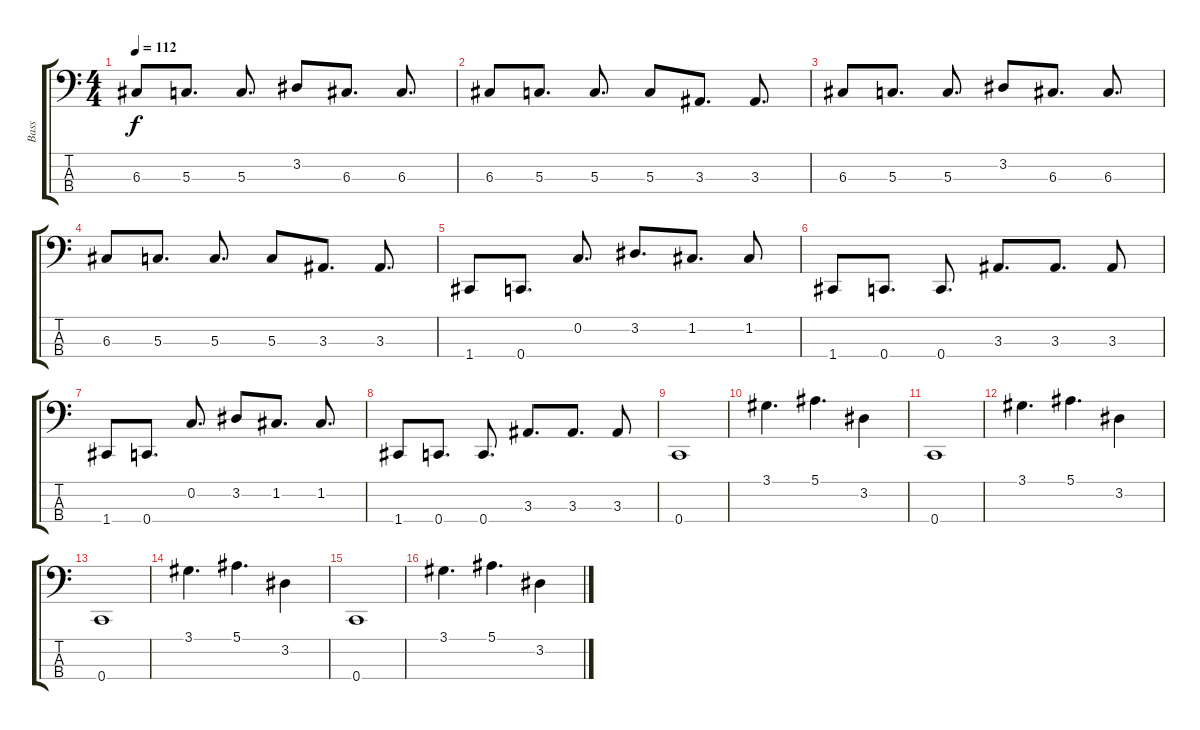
\track ("Bass" "Bass") {instrument electricbasspick}
\staff {score tabs}
\tuning (F2 C2 G1 C1) {hide}
\ts (4 4)
\tempo 112
\clef f4
\ks c
6.3.8{dy f instrument electricbasspick} 5.3.8{d} 5.3.8{d} 3.2.8 6.3.8{d} 6.3.8{d} |
6.3.8 5.3.8{d} 5.3.8{d} 5.3.8 3.3.8{d} 3.3.8{d} |
6.3.8 5.3.8{d} 5.3.8{d} 3.2.8 6.3.8{d} 6.3.8{d} |
6.3.8 5.3.8{d} 5.3.8{d} 5.3.8 3.3.8{d} 3.3.8{d} |
1.4.8 0.4.8{d} 0.2.8{d} 3.2.8{d} 1.2.8{d} 1.2.8 |
1.4.8 0.4.8{d} 0.4.8{d} 3.3.8{d} 3.3.8{d} 3.3.8 |
1.4.8 0.4.8{d} 0.2.8{d} 3.2.8 1.2.8{d} 1.2.8{d} |
1.4.8 0.4.8{d} 0.4.8{d} 3.3.8{d} 3.3.8{d} 3.3.8 |
0.4.1 |
3.1.4{d} 5.1.4{d} 3.2.4 |
0.4.1 |
3.1.4{d} 5.1.4{d} 3.2.4 |
0.4.1 |
3.1.4{d} 5.1.4{d} 3.2.4 |
0.4.1 |
3.1.4{d} 5.1.4{d} 3.2.4
